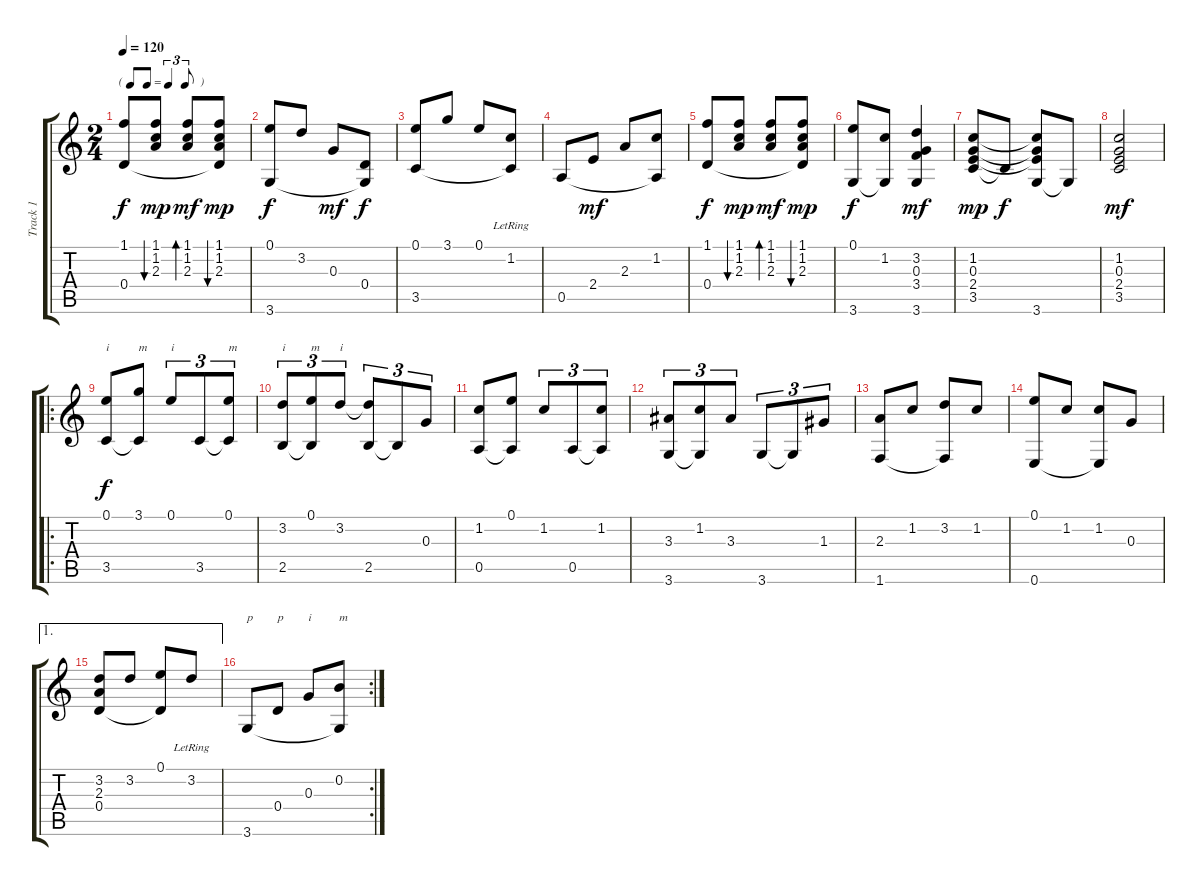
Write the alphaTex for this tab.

\track ("Track 1" "Track 1") {instrument acousticguitarnylon}
\staff {score tabs}
\tuning (E4 B3 G3 D3 A2 E2) {hide}
\ts (2 4)
\tf triplet8th
\tempo 120
\clef g2
\ks c
(1.1 0.4).8{dy f instrument acousticguitarnylon} (1.1 1.2 2.3).8{bu 30 dy mp} (1.1 1.2 2.3).8{bd 30 dy mf} (1.1 1.2 2.3 0.4{t}).8{bu 30 dy mp} |
(0.1 3.6).8{dy f} 3.2.8 0.3.8{dy mf} (0.4 3.6{t}).8{dy f} |
(0.1 3.5).8 3.1.8 0.1.8 (1.2{lr} 3.5{t}).8 |
0.5.8 2.4.8{dy mf} 2.3.8 (1.2 0.5{t}).8 |
(1.1 0.4).8{dy f} (1.1 1.2 2.3).8{bu 30 dy mp} (1.1 1.2 2.3).8{bd 30 dy mf} (1.1 1.2 2.3 0.4{t}).8{bu 30 dy mp} |
(0.1 3.6).8{dy f} (1.2 3.6{t}).8 (3.2 0.3 3.4 3.6).4{dy mf} |
(1.2 0.3 2.4 3.5).8{dy mp} 3.5{t}.8{dy f} (1.2{t} 0.3{t} 2.4{t} 3.6).8 3.6{t}.8 |
(1.2 0.3 2.4 3.5).2{dy mf} |
\ro
(0.1 3.5).8{txt "i" dy f} (3.1 3.5{t}).8{txt "m"} 0.1.8{tu (3 2) txt "i"} 3.5.8{tu (3 2)} (0.1 3.5{t}).8{tu (3 2) txt "m"} |
(3.2 2.5).8{tu (3 2) txt "i"} (0.1 2.5{t}).8{tu (3 2) txt "m"} 3.2.8{tu (3 2) txt "i"} (3.2{t} 2.5).8{tu (3 2)} 2.5{t}.8{tu (3 2)} 0.3.8{tu (3 2)} |
(1.2 0.5).8 (0.1 0.5{t}).8 1.2.8{tu (3 2)} 0.5.8{tu (3 2)} (1.2 0.5{t}).8{tu (3 2)} |
(3.3 3.6).8{tu (3 2)} (1.2 3.6{t}).8{tu (3 2)} 3.3.8{tu (3 2)} 3.6.8{tu (3 2)} 3.6{t}.8{tu (3 2)} 1.3.8{tu (3 2)} |
(2.3 1.6).8 1.2.8 (3.2 1.6{t}).8 1.2.8 |
(0.1 0.6).8 1.2.8 (1.2 0.6{t}).8 0.3.8 |
\ae 1
(3.2 2.3 0.4).8 3.2.8 (0.1 0.4{t}).8 3.2{lr}.8 |
\rc 2
3.6.8{txt "p"} 0.4.8{txt "p"} 0.3.8{txt "i"} (0.2 3.6{t}).8{txt "m"}
